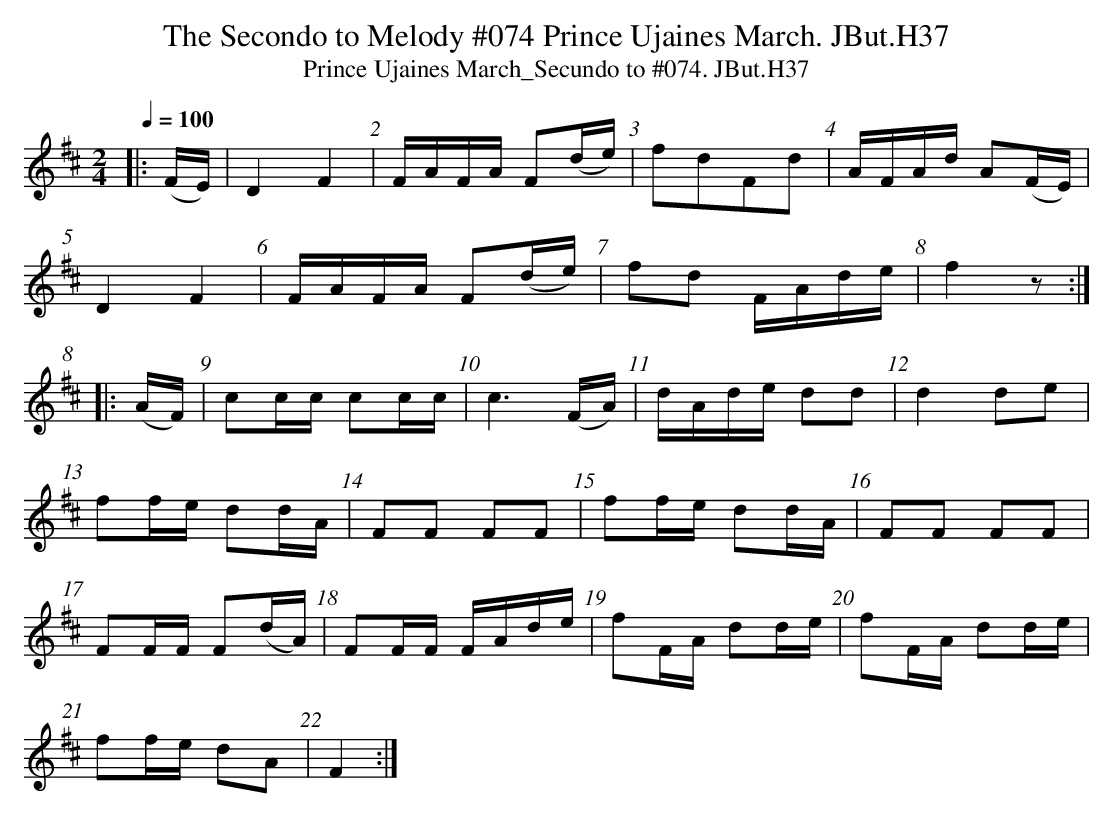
X:1
T:Secondo to Melody #074 Prince Ujaines March. JBut.H37, The
T:Prince Ujaines March_Secundo to #074. JBut.H37
M:2/4
L:1/8
Q:1/4=100
K:D
|: (F/E/) | D2 F2 | F/A/F/A/ F(d/e/) | fdFd | A/F/A/d/ A(F/E/) |
D2 F2 | F/A/F/A/ F(d/e/) | fd F/A/d/e/ | f2 z :|
|: (A/F/) | cc/c/ cc/c/ | c3 (F/A/) | d/A/d/e/ dd | d2 de |
ff/e/ dd/A/ | FF FF | ff/e/ dd/A/ | FF FF |
FF/F/ F(d/A/) | FF/F/ F/A/d/e/ | fF/A/ dd/e/ | fF/A/ dd/e/ |
ff/e/ dA | F2 :|
